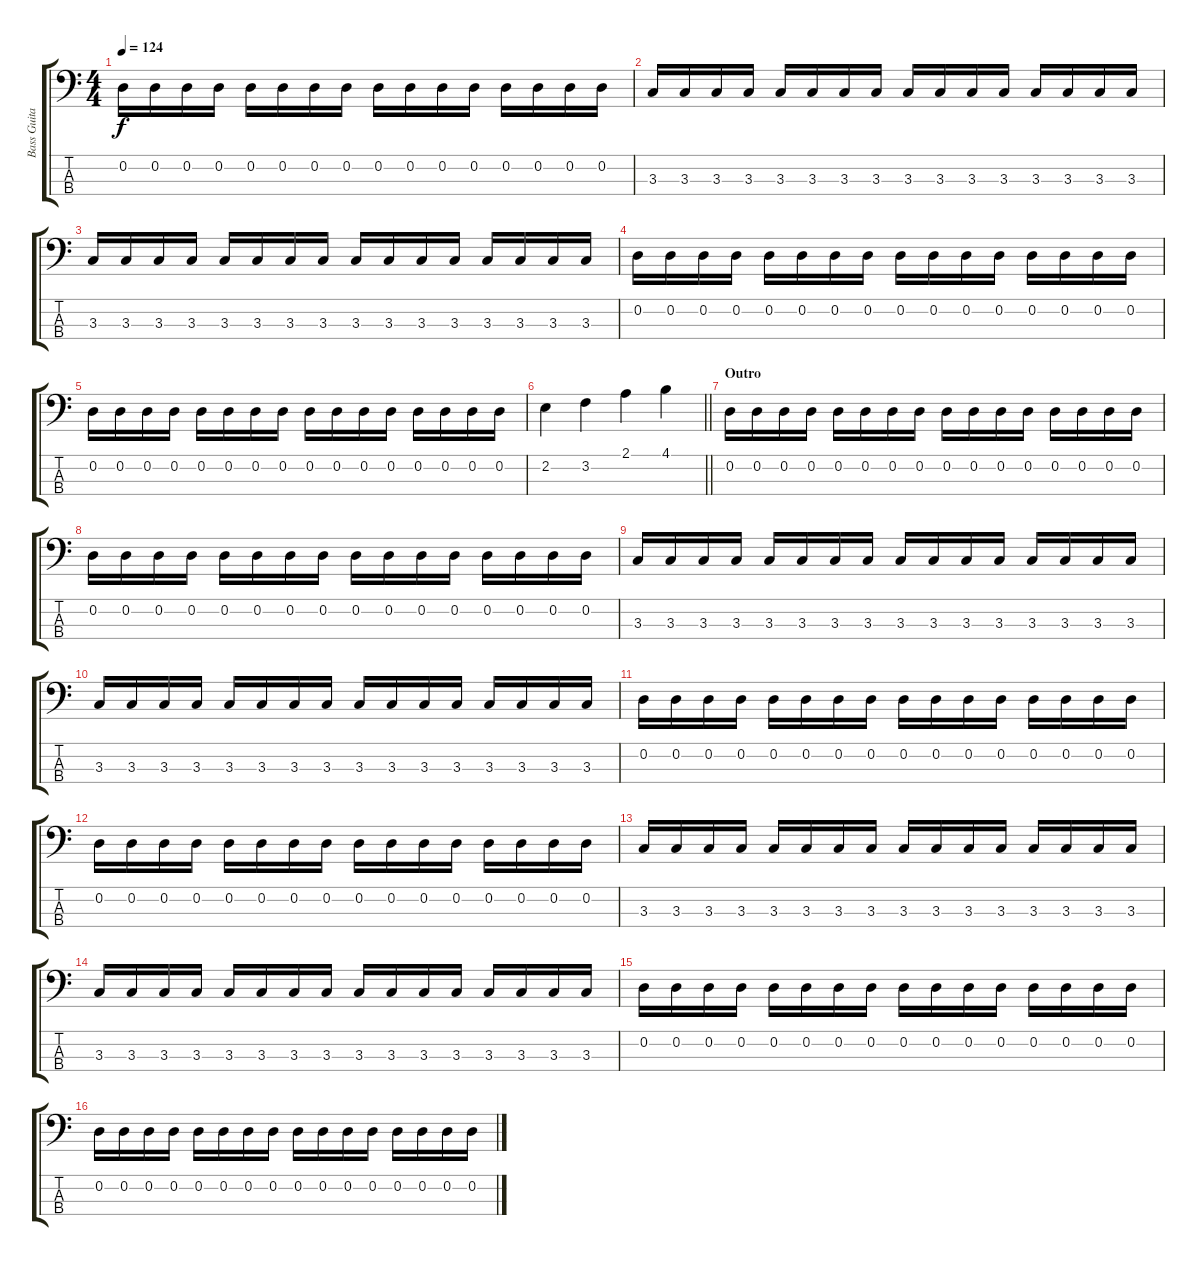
\track ("Bass Guitar" "Bass Guita") {instrument electricbasspick}
\staff {score tabs}
\tuning (G2 D2 A1 E1) {hide}
\ts (4 4)
\tempo 124
\clef f4
\ks c
0.2.16{dy f} 0.2.16 0.2.16 0.2.16 0.2.16 0.2.16 0.2.16 0.2.16 0.2.16 0.2.16 0.2.16 0.2.16 0.2.16 0.2.16 0.2.16 0.2.16 |
3.3.16 3.3.16 3.3.16 3.3.16 3.3.16 3.3.16 3.3.16 3.3.16 3.3.16 3.3.16 3.3.16 3.3.16 3.3.16 3.3.16 3.3.16 3.3.16 |
3.3.16 3.3.16 3.3.16 3.3.16 3.3.16 3.3.16 3.3.16 3.3.16 3.3.16 3.3.16 3.3.16 3.3.16 3.3.16 3.3.16 3.3.16 3.3.16 |
0.2.16 0.2.16 0.2.16 0.2.16 0.2.16 0.2.16 0.2.16 0.2.16 0.2.16 0.2.16 0.2.16 0.2.16 0.2.16 0.2.16 0.2.16 0.2.16 |
0.2.16 0.2.16 0.2.16 0.2.16 0.2.16 0.2.16 0.2.16 0.2.16 0.2.16 0.2.16 0.2.16 0.2.16 0.2.16 0.2.16 0.2.16 0.2.16 |
\barLineRight lightlight
2.2.4 3.2.4 2.1.4 4.1.4 |
\section ("" "Outro")
0.2.16 0.2.16 0.2.16 0.2.16 0.2.16 0.2.16 0.2.16 0.2.16 0.2.16 0.2.16 0.2.16 0.2.16 0.2.16 0.2.16 0.2.16 0.2.16 |
0.2.16 0.2.16 0.2.16 0.2.16 0.2.16 0.2.16 0.2.16 0.2.16 0.2.16 0.2.16 0.2.16 0.2.16 0.2.16 0.2.16 0.2.16 0.2.16 |
3.3.16 3.3.16 3.3.16 3.3.16 3.3.16 3.3.16 3.3.16 3.3.16 3.3.16 3.3.16 3.3.16 3.3.16 3.3.16 3.3.16 3.3.16 3.3.16 |
3.3.16 3.3.16 3.3.16 3.3.16 3.3.16 3.3.16 3.3.16 3.3.16 3.3.16 3.3.16 3.3.16 3.3.16 3.3.16 3.3.16 3.3.16 3.3.16 |
0.2.16 0.2.16 0.2.16 0.2.16 0.2.16 0.2.16 0.2.16 0.2.16 0.2.16 0.2.16 0.2.16 0.2.16 0.2.16 0.2.16 0.2.16 0.2.16 |
0.2.16 0.2.16 0.2.16 0.2.16 0.2.16 0.2.16 0.2.16 0.2.16 0.2.16 0.2.16 0.2.16 0.2.16 0.2.16 0.2.16 0.2.16 0.2.16 |
3.3.16 3.3.16 3.3.16 3.3.16 3.3.16 3.3.16 3.3.16 3.3.16 3.3.16 3.3.16 3.3.16 3.3.16 3.3.16 3.3.16 3.3.16 3.3.16 |
3.3.16 3.3.16 3.3.16 3.3.16 3.3.16 3.3.16 3.3.16 3.3.16 3.3.16 3.3.16 3.3.16 3.3.16 3.3.16 3.3.16 3.3.16 3.3.16 |
0.2.16 0.2.16 0.2.16 0.2.16 0.2.16 0.2.16 0.2.16 0.2.16 0.2.16 0.2.16 0.2.16 0.2.16 0.2.16 0.2.16 0.2.16 0.2.16 |
0.2.16 0.2.16 0.2.16 0.2.16 0.2.16 0.2.16 0.2.16 0.2.16 0.2.16 0.2.16 0.2.16 0.2.16 0.2.16 0.2.16 0.2.16 0.2.16
